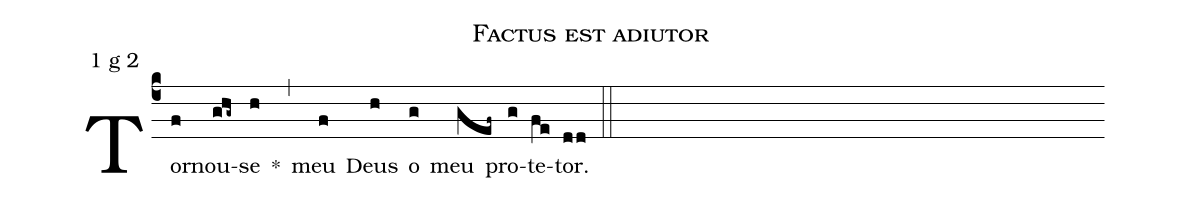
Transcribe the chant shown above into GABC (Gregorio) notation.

name: Factus est adiutor;
mode: 1;
mode-differentia: g 2;
%%
(c4)

Tor(f)nou-(ghg~)se(h) *(,) meu(f) Deus(h) o(g) meu(gef~) pro(g)te(fe)tor.(dd)

(::)
